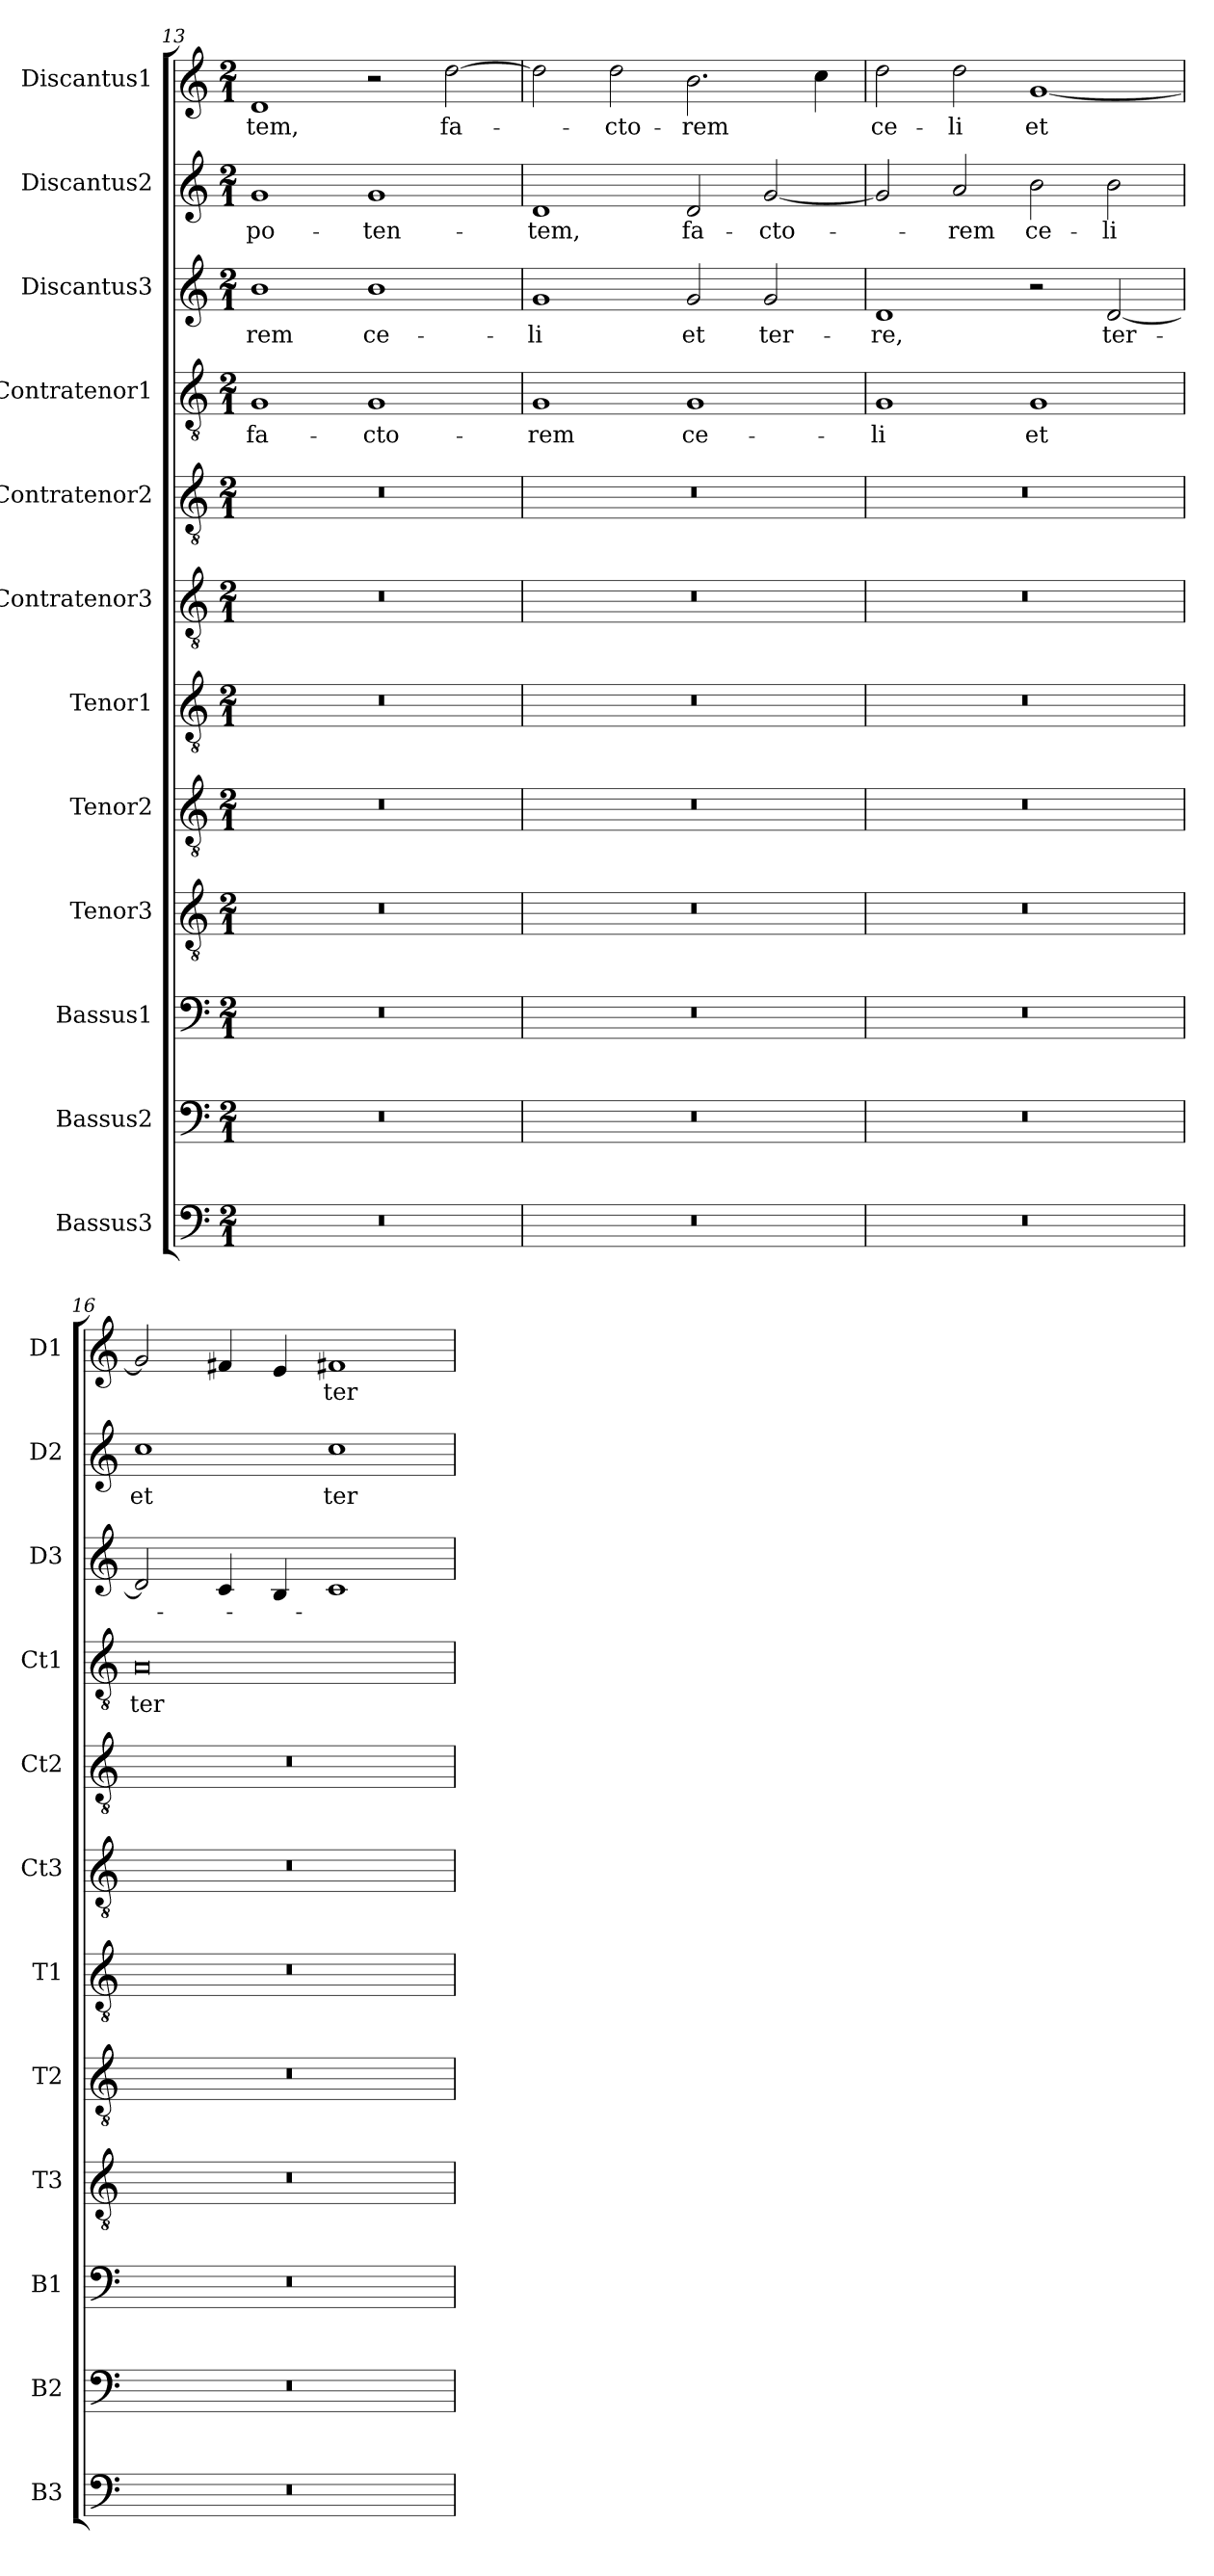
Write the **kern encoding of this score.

**kern	**kern	**kern	**kern	**kern	**kern	**kern	**kern	**kern	**text	**kern	**text	**kern	**text	**kern	**text
*part12	*part11	*part10	*part9	*part8	*part7	*part6	*part5	*part4	*part4	*part3	*part3	*part2	*part2	*part1	*part1
*staff12	*staff11	*staff10	*staff9	*staff8	*staff7	*staff6	*staff5	*staff4	*staff4	*staff3	*staff3	*staff2	*staff2	*staff1	*staff1
*I"Bassus3	*I"Bassus2	*I"Bassus1	*I"Tenor3	*I"Tenor2	*I"Tenor1	*I"Contratenor3	*I"Contratenor2	*I"Contratenor1	*	*I"Discantus3	*	*I"Discantus2	*	*I"Discantus1	*
*I'B3	*I'B2	*I'B1	*I'T3	*I'T2	*I'T1	*I'Ct3	*I'Ct2	*I'Ct1	*	*I'D3	*	*I'D2	*	*I'D1	*
*clefF4	*clefF4	*clefF4	*clefGv2	*clefGv2	*clefGv2	*clefGv2	*clefGv2	*clefGv2	*	*clefG2	*	*clefG2	*	*clefG2	*
*k[]	*k[]	*k[]	*k[]	*k[]	*k[]	*k[]	*k[]	*k[]	*	*k[]	*	*k[]	*	*k[]	*
*M2/1	*M2/1	*M2/1	*M2/1	*M2/1	*M2/1	*M2/1	*M2/1	*M2/1	*	*M2/1	*	*M2/1	*	*M2/1	*
=13	=13	=13	=13	=13	=13	=13	=13	=13	=13	=13	=13	=13	=13	=13	=13
0r	0r	0r	0r	0r	0r	0r	0r	1G/	fa-	1b\	-rem	1g/	-po-	1d/	-tem,
.	.	.	.	.	.	.	.	1G/	-cto-	1b\	ce-	1g/	-ten-	2r	.
.	.	.	.	.	.	.	.	.	.	.	.	.	.	[2dd\	fa-
=14	=14	=14	=14	=14	=14	=14	=14	=14	=14	=14	=14	=14	=14	=14	=14
0r	0r	0r	0r	0r	0r	0r	0r	1G/	-rem	1g/	-li	1d/	-tem,	2dd\]	.
.	.	.	.	.	.	.	.	.	.	.	.	.	.	2dd\	-cto-
.	.	.	.	.	.	.	.	1G/	ce-	2g/	et	2d/	fa-	2.b\	-rem
.	.	.	.	.	.	.	.	.	.	2g/	ter-	[2g/	-cto-	.	.
.	.	.	.	.	.	.	.	.	.	.	.	.	.	4cc\	.
=15	=15	=15	=15	=15	=15	=15	=15	=15	=15	=15	=15	=15	=15	=15	=15
0r	0r	0r	0r	0r	0r	0r	0r	1G/	-li	1d/	-re,	2g/]	.	2dd\	ce-
.	.	.	.	.	.	.	.	.	.	.	.	2a/	-rem	2dd\	-li
.	.	.	.	.	.	.	.	1G/	et	2r	.	2b\	ce-	[1g/	et
.	.	.	.	.	.	.	.	.	.	[2d/	ter-	2b\	-li	.	.
=16	=16	=16	=16	=16	=16	=16	=16	=16	=16	=16	=16	=16	=16	=16	=16
0r	0r	0r	0r	0r	0r	0r	0r	0A/	ter-	2d/]	.	1cc\	et	2g/]	.
.	.	.	.	.	.	.	.	.	.	4c/	.	.	.	4f#X/	.
.	.	.	.	.	.	.	.	.	.	4B/	.	.	.	4e/	.
.	.	.	.	.	.	.	.	.	.	1c/	.	1cc\	ter-	1f#X/	ter-
=	=	=	=	=	=	=	=	=	=	=	=	=	=	=	=
*-	*-	*-	*-	*-	*-	*-	*-	*-	*-	*-	*-	*-	*-	*-	*-
